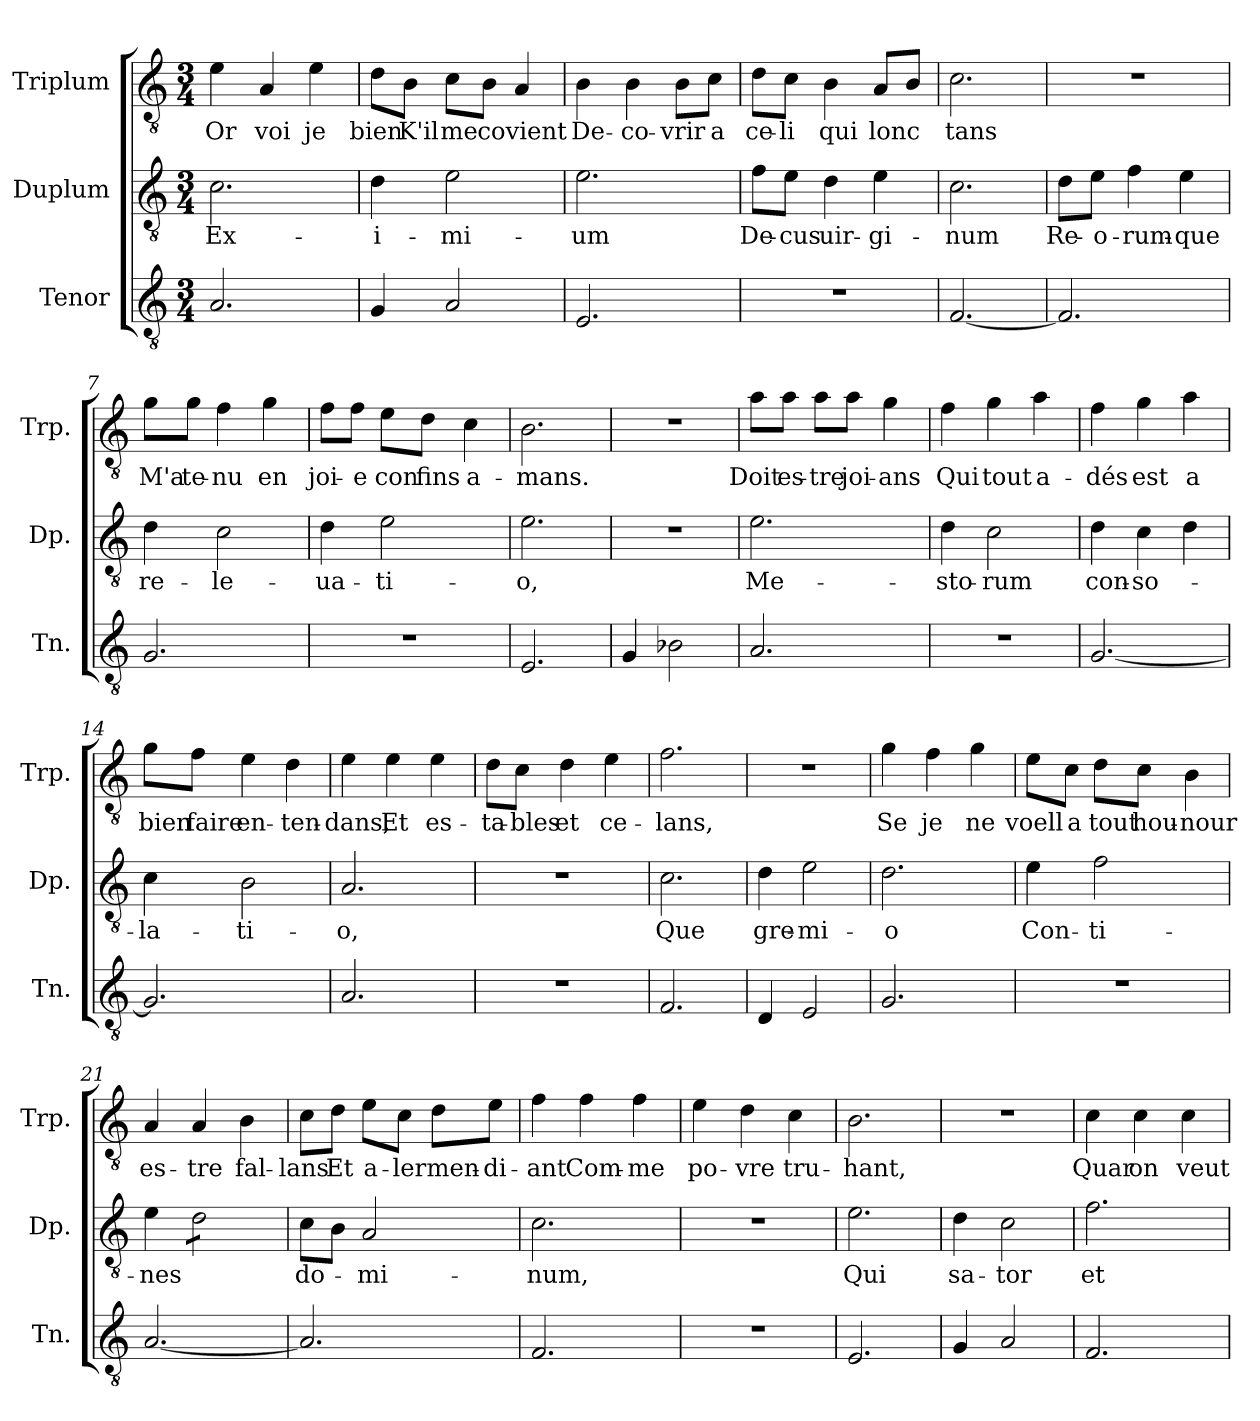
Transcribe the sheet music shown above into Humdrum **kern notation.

**kern	**kern	**text	**kern	**text
*part3	*part2	*part2	*part1	*part1
*staff3	*staff2	*staff2	*staff1	*staff1
*I"Tenor	*I"Duplum	*	*I"Triplum	*
*I'Tn.	*I'Dp.	*	*I'Trp.	*
*clefGv2	*clefGv2	*	*clefGv2	*
*k[]	*k[]	*	*k[]	*
*M3/4	*M3/4	*	*M3/4	*
=1	=1	=1	=1	=1
!	!	!LO:LY:b	!	!LO:LY:b
2.A/	2.c\	Ex-	4e\	Or
!	!	!	!	!LO:LY:b
.	.	.	4A/	voi
!	!	!	!	!LO:LY:b
.	.	.	4e\	je
=2	=2	=2	=2	=2
!	!	!LO:LY:b	!	!LO:LY:b
4G/	4d\	-i-	8d\L	bien
!	!	!	!	!LO:LY:b
.	.	.	8B\J	K'il
!	!	!LO:LY:b	!	!LO:LY:b
2A/	2e\	-mi-	8c\L	me
!	!	!	!	!LO:LY:b
.	.	.	8B\J	covient
.	.	.	4A/	.
=3	=3	=3	=3	=3
!	!	!LO:LY:b	!	!LO:LY:b
2.E/	2.e\	-um	4B\	De-
!	!	!	!	!LO:LY:b
.	.	.	4B\	-co-
!	!	!	!	!LO:LY:b
.	.	.	8B\L	-vrir
!	!	!	!	!LO:LY:b
.	.	.	8c\J	a
=4	=4	=4	=4	=4
!	!	!LO:LY:b	!	!LO:LY:b
2.r	8f\L	De-	8d\L	ce-
!	!	!LO:LY:b	!	!LO:LY:b
.	8e\J	-cus	8c\J	-li
!	!	!LO:LY:b	!	!LO:LY:b
.	4d\	uir-	4B\	qui
!	!	!LO:LY:b	!	!LO:LY:b
.	4e\	-gi-	8A/L	lonc
.	.	.	8B/J	.
=5	=5	=5	=5	=5
!	!	!LO:LY:b	!	!LO:LY:b
[2.F/	2.c\	-num	2.c\	tans
=6	=6	=6	=6	=6
!	!	!LO:LY:b	!	!
2.F/]	8d\L	Re-	2.r	.
!	!	!LO:LY:b	!	!
.	8e\J	-o-	.	.
!	!	!LO:LY:b	!	!
.	4f\	-rum-	.	.
!	!	!LO:LY:b	!	!
.	4e\	-que	.	.
!!LO:LB:g=z
=7	=7	=7	=7	=7
!	!	!LO:LY:b	!	!LO:LY:b
2.G/	4d\	re-	8g\L	M'a
!	!	!	!	!LO:LY:b
.	.	.	8g\J	te-
!	!	!LO:LY:b	!	!LO:LY:b
.	2c\	-le-	4f\	-nu
!	!	!	!	!LO:LY:b
.	.	.	4g\	en
=8	=8	=8	=8	=8
!	!	!LO:LY:b	!	!LO:LY:b
2.r	4d\	-ua-	8f\L	joi-
!	!	!	!	!LO:LY:b
.	.	.	8f\J	-e
!	!	!LO:LY:b	!	!LO:LY:b
.	2e\	-ti-	8e\L	con
!	!	!	!	!LO:LY:b
.	.	.	8d\J	fins
!	!	!	!	!LO:LY:b
.	.	.	4c\	a-
=9	=9	=9	=9	=9
!	!	!LO:LY:b	!	!LO:LY:b
2.E/	2.e\	-o,	2.B\	-mans.
=10	=10	=10	=10	=10
4G/	2.r	.	2.r	.
2B-X\	.	.	.	.
=11	=11	=11	=11	=11
!	!	!LO:LY:b	!	!LO:LY:b
2.A/	2.e\	Me-	8a\L	Doit
!	!	!	!	!LO:LY:b
.	.	.	8a\J	es-
!	!	!	!	!LO:LY:b
.	.	.	8a\L	-tre
!	!	!	!	!LO:LY:b
.	.	.	8a\J	joi-
!	!	!	!	!LO:LY:b
.	.	.	4g\	-ans
=12	=12	=12	=12	=12
!	!	!LO:LY:b	!	!LO:LY:b
2.r	4d\	-sto-	4f\	Qui
!	!	!LO:LY:b	!	!LO:LY:b
.	2c\	-rum	4g\	tout
!	!	!	!	!LO:LY:b
.	.	.	4a\	a-
=13	=13	=13	=13	=13
!	!	!LO:LY:b	!	!LO:LY:b
[2.G/	4d\	con-	4f\	-dés
!	!	!LO:LY:b	!	!LO:LY:b
.	4c\	-so-	4g\	est
!	!	!	!	!LO:LY:b
.	4d\	.	4a\	a
!!LO:LB:g=z
=14	=14	=14	=14	=14
!	!	!LO:LY:b	!	!LO:LY:b
2.G/]	4c\	-la-	8g\L	bien
!	!	!	!	!LO:LY:b
.	.	.	8f\J	faire
!	!	!LO:LY:b	!	!LO:LY:b
.	2B\	-ti-	4e\	en-
!	!	!	!	!LO:LY:b
.	.	.	4d\	-ten-
=15	=15	=15	=15	=15
!	!	!LO:LY:b	!	!LO:LY:b
2.A/	2.A/	-o,	4e\	-dans,
!	!	!	!	!LO:LY:b
.	.	.	4e\	Et
!	!	!	!	!LO:LY:b
.	.	.	4e\	es-
=16	=16	=16	=16	=16
!	!	!	!	!LO:LY:b
2.r	2.r	.	8d\L	-ta-
!	!	!	!	!LO:LY:b
.	.	.	8c\J	-bles
!	!	!	!	!LO:LY:b
.	.	.	4d\	et
!	!	!	!	!LO:LY:b
.	.	.	4e\	ce-
=17	=17	=17	=17	=17
!	!	!LO:LY:b	!	!LO:LY:b
2.F/	2.c\	Que	2.f\	-lans,
=18	=18	=18	=18	=18
!	!	!LO:LY:b	!	!
4D/	4d\	gre-	2.r	.
!	!	!LO:LY:b	!	!
2E/	2e\	-mi-	.	.
=19	=19	=19	=19	=19
!	!	!LO:LY:b	!	!LO:LY:b
2.G/	2.d\	-o	4g\	Se
!	!	!	!	!LO:LY:b
.	.	.	4f\	je
!	!	!	!	!LO:LY:b
.	.	.	4g\	ne
=20	=20	=20	=20	=20
!	!	!LO:LY:b	!	!LO:LY:b
2.r	4e\	Con-	8e\L	voell
!	!	!	!	!LO:LY:b
.	.	.	8c\J	a
!	!	!LO:LY:b	!	!LO:LY:b
.	2f\	-ti-	8d\L	tout
!	!	!	!	!LO:LY:b
.	.	.	8c\J	hou-
!	!	!	!	!LO:LY:b
.	.	.	4B\	-nour
!!LO:LB:g=z
=21	=21	=21	=21	=21
!	!	!LO:LY:b	!	!LO:LY:b
[2.A/	4e\	-nes	4A/	es-
!	!	!	!	!LO:LY:b
*	*tremolo	*	*	*
.	8d\L	.	4A/	-tre
.	8d\	.	.	.
!	!	!	!	!LO:LY:b
.	8d\	.	4B\	fal-
.	8d\J	.	.	.
*	*Xtremolo	*	*	*
=22	=22	=22	=22	=22
!	!	!LO:LY:b	!	!LO:LY:b
2.A/]	8c\L	do-	8c\L	-lans
!	!	!	!	!LO:LY:b
.	8B\J	.	8d\J	Et
!	!	!LO:LY:b	!	!LO:LY:b
.	2A/	-mi-	8e\L	a-
!	!	!	!	!LO:LY:b
.	.	.	8c\J	-ler
!	!	!	!	!LO:LY:b
.	.	.	8d\L	men-
!	!	!	!	!LO:LY:b
.	.	.	8e\J	-di-
=23	=23	=23	=23	=23
!	!	!LO:LY:b	!	!LO:LY:b
2.F/	2.c\	-num,	4f\	-ant
!	!	!	!	!LO:LY:b
.	.	.	4f\	Com-
!	!	!	!	!LO:LY:b
.	.	.	4f\	-me
=24	=24	=24	=24	=24
!	!	!	!	!LO:LY:b
2.r	2.r	.	4e\	po-
!	!	!	!	!LO:LY:b
.	.	.	4d\	-vre
!	!	!	!	!LO:LY:b
.	.	.	4c\	tru-
=25	=25	=25	=25	=25
!	!	!LO:LY:b	!	!LO:LY:b
2.E/	2.e\	Qui	2.B\	-hant,
=26	=26	=26	=26	=26
!	!	!LO:LY:b	!	!
4G/	4d\	sa-	2.r	.
!	!	!LO:LY:b	!	!
2A/	2c\	-tor	.	.
=27	=27	=27	=27	=27
!	!	!LO:LY:b	!	!LO:LY:b
2.F/	2.f\	et	4c\	Quar
!	!	!	!	!LO:LY:b
.	.	.	4c\	on
!	!	!	!	!LO:LY:b
.	.	.	4c\	veut
=	=	=	=	=
*-	*-	*-	*-	*-
